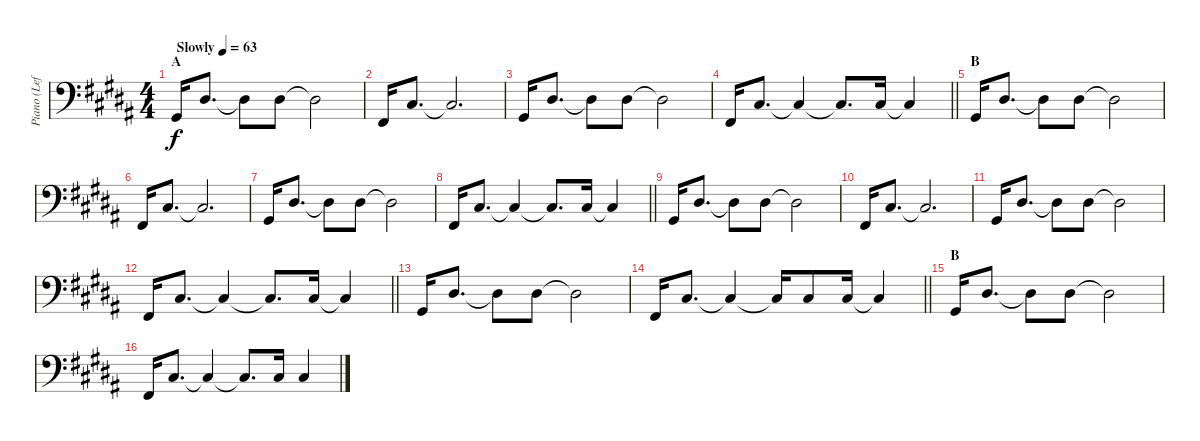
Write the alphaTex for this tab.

\track ("Piano (Left)" "Piano (Lef") {instrument acousticgrandpiano}
\staff {score}
\tuning (G2 D2 A1 E0) {hide}
\ts (4 4)
\section ("" "A")
\tempo (63 "Slowly")
\clef f4
\ks b
6.2.16{dy f instrument acousticgrandpiano} 8.1.8{d} 8.1{t}.8 8.1.8 8.1{t}.2 |
9.3.16 6.1.8{d} 6.1{t}.2{d} |
6.2.16 8.1.8{d} 8.1{t}.8 8.1.8 8.1{t}.2 |
\barLineRight lightlight
9.3.16 6.1.8{d} 6.1{t}.4 6.1{t}.8{d} 6.1.16 6.1{t}.4 |
\section ("" "B")
6.2.16 8.1.8{d} 8.1{t}.8 8.1.8 8.1{t}.2 |
9.3.16 6.1.8{d} 6.1{t}.2{d} |
6.2.16 8.1.8{d} 8.1{t}.8 8.1.8 8.1{t}.2 |
\barLineRight lightlight
9.3.16 6.1.8{d} 6.1{t}.4 6.1{t}.8{d} 6.1.16 6.1{t}.4 |
6.2.16 8.1.8{d} 8.1{t}.8 8.1.8 8.1{t}.2 |
9.3.16 6.1.8{d} 6.1{t}.2{d} |
6.2.16 8.1.8{d} 8.1{t}.8 8.1.8 8.1{t}.2 |
\barLineRight lightlight
9.3.16 6.1.8{d} 6.1{t}.4 6.1{t}.8{d} 6.1.16 6.1{t}.4 |
6.2.16 8.1.8{d} 8.1{t}.8 8.1.8 8.1{t}.2 |
\barLineRight lightlight
9.3.16 6.1.8{d} 6.1{t}.4 6.1{t}.16 6.1.8 6.1.16 6.1{t}.4 |
\section ("" "B")
6.2.16 8.1.8{d} 8.1{t}.8 8.1.8 8.1{t}.2 |
9.3.16 6.1.8{d} 6.1{t}.4 6.1{t}.8{d} 6.1.16 6.1.4
